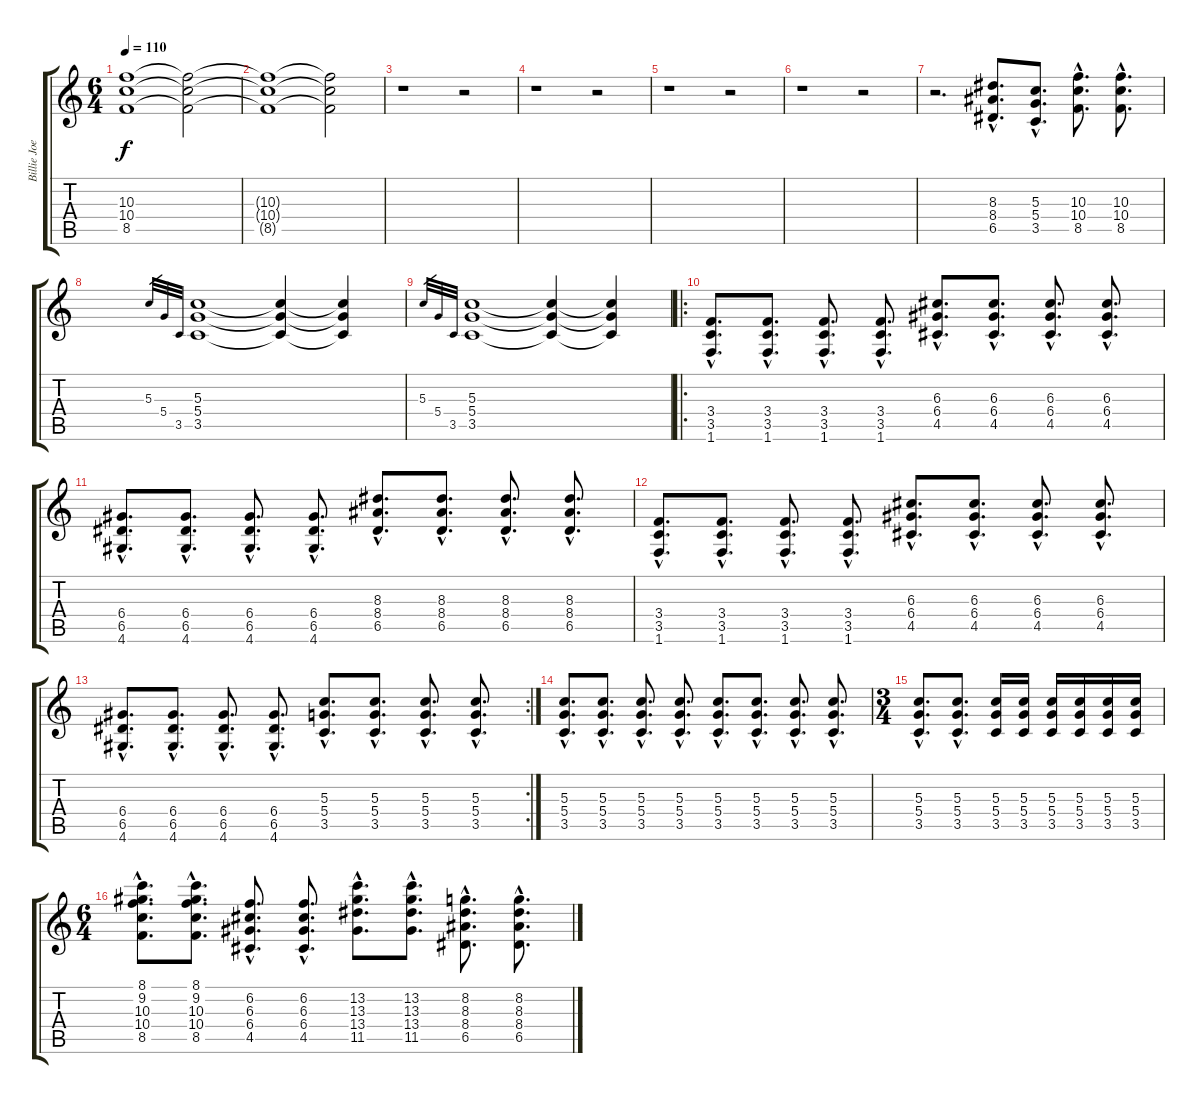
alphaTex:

\track ("Billie Joe Armstrong (Solo)" "Billie Joe") {instrument overdrivenguitar}
\staff {score tabs}
\tuning (E4 B3 G3 D3 A2 E2) {hide}
\ts (6 4)
\tempo 110
\clef g2
\ks c
(10.3{t} 10.4{t} 8.5{t}).1{dy f} (10.3{t} 10.4{t} 8.5{t}).2 |
(10.3{t} 10.4{t} 8.5{t}).1 (10.3{t} 10.4{t} 8.5{t}).2 |
r.1 r.2 |
r.1 r.2 |
r.1 r.2 |
r.1 r.2 |
r.2{d} (8.3{hac} 8.4{hac} 6.5{hac}).8{d} (5.3{hac} 5.4{hac} 3.5{hac}).8{d} (10.3{hac} 10.4{hac} 8.5{hac}).8{d} (10.3{hac} 10.4{hac} 8.5{hac}).8{d} |
5.3.32{gr} 5.4.32{gr} 3.5.32{gr} (5.3 5.4 3.5).1{volume 13} (5.3{t} 5.4{t} 3.5{t}).4 (5.3{t} 5.4{t} 3.5{t}).4 |
5.3.32{gr} 5.4.32{gr} 3.5.32{gr} (5.3 5.4 3.5).1{volume 13} (5.3{t} 5.4{t} 3.5{t}).4 (5.3{t} 5.4{t} 3.5{t}).4 |
\ro
(3.4{hac} 3.5{hac} 1.6{hac}).8{d volume 13} (3.4{hac} 3.5{hac} 1.6{hac}).8{d} (3.4{hac} 3.5{hac} 1.6{hac}).8{d} (3.4{hac} 3.5{hac} 1.6{hac}).8{d} (6.3{hac} 6.4{hac} 4.5{hac}).8{d} (6.3{hac} 6.4{hac} 4.5{hac}).8{d} (6.3{hac} 6.4{hac} 4.5{hac}).8{d} (6.3{hac} 6.4{hac} 4.5{hac}).8{d} |
(6.4{hac} 6.5{hac} 4.6{hac}).8{d} (6.4{hac} 6.5{hac} 4.6{hac}).8{d} (6.4{hac} 6.5{hac} 4.6{hac}).8{d} (6.4{hac} 6.5{hac} 4.6{hac}).8{d} (8.3{hac} 8.4{hac} 6.5{hac}).8{d} (8.3{hac} 8.4{hac} 6.5{hac}).8{d} (8.3{hac} 8.4{hac} 6.5{hac}).8{d} (8.3{hac} 8.4{hac} 6.5{hac}).8{d} |
(3.4{hac} 3.5{hac} 1.6{hac}).8{d} (3.4{hac} 3.5{hac} 1.6{hac}).8{d} (3.4{hac} 3.5{hac} 1.6{hac}).8{d} (3.4{hac} 3.5{hac} 1.6{hac}).8{d} (6.3{hac} 6.4{hac} 4.5{hac}).8{d} (6.3{hac} 6.4{hac} 4.5{hac}).8{d} (6.3{hac} 6.4{hac} 4.5{hac}).8{d} (6.3{hac} 6.4{hac} 4.5{hac}).8{d} |
\rc 2
(6.4{hac} 6.5{hac} 4.6{hac}).8{d} (6.4{hac} 6.5{hac} 4.6{hac}).8{d} (6.4{hac} 6.5{hac} 4.6{hac}).8{d} (6.4{hac} 6.5{hac} 4.6{hac}).8{d} (5.3{hac} 5.4{hac} 3.5{hac}).8{d} (5.3{hac} 5.4{hac} 3.5{hac}).8{d} (5.3{hac} 5.4{hac} 3.5{hac}).8{d} (5.3{hac} 5.4{hac} 3.5{hac}).8{d} |
(5.3{hac} 5.4{hac} 3.5{hac}).8{d} (5.3{hac} 5.4{hac} 3.5{hac}).8{d} (5.3{hac} 5.4{hac} 3.5{hac}).8{d} (5.3{hac} 5.4{hac} 3.5{hac}).8{d} (5.3{hac} 5.4{hac} 3.5{hac}).8{d} (5.3{hac} 5.4{hac} 3.5{hac}).8{d} (5.3{hac} 5.4{hac} 3.5{hac}).8{d} (5.3{hac} 5.4{hac} 3.5{hac}).8{d} |
\ts (3 4)
(5.3{hac} 5.4{hac} 3.5{hac}).8{d} (5.3{hac} 5.4{hac} 3.5{hac}).8{d} (5.3 5.4 3.5).16 (5.3 5.4 3.5).16 (5.3 5.4 3.5).16 (5.3 5.4 3.5).16 (5.3 5.4 3.5).16 (5.3 5.4 3.5).16 |
\ts (6 4)
(8.1{hac} 9.2{hac} 10.3{hac} 10.4{hac} 8.5{hac}).8{d} (8.1{hac} 9.2{hac} 10.3{hac} 10.4{hac} 8.5{hac}).8{d} (6.2{hac} 6.3{hac} 6.4{hac} 4.5{hac}).8{d} (6.2{hac} 6.3{hac} 6.4{hac} 4.5{hac}).8{d} (13.2{hac} 13.3{hac} 13.4{hac} 11.5{hac}).8{d} (13.2{hac} 13.3{hac} 13.4{hac} 11.5{hac}).8{d} (8.2{hac} 8.3{hac} 8.4{hac} 6.5{hac}).8{d} (8.2{hac} 8.3{hac} 8.4{hac} 6.5{hac}).8{d}
